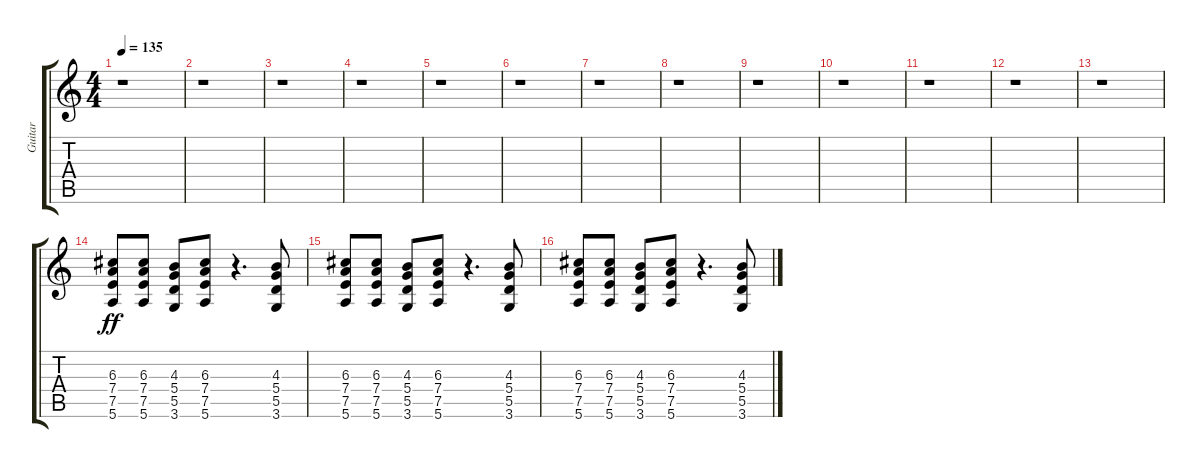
\track ("Guitar" "Guitar") {instrument electricguitarclean}
\staff {score tabs}
\tuning (E4 B3 G3 D3 A2 E2) {hide}
\ts (4 4)
\tempo 135
\clef g2
\ks c
r.1{dy ff instrument electricguitarclean} |
r.1 |
r.1 |
r.1 |
r.1 |
r.1 |
r.1 |
r.1 |
r.1 |
r.1 |
r.1 |
r.1 |
r.1 |
(6.3 7.4 7.5 5.6).8 (6.3 7.4 7.5 5.6).8 (4.3 5.4 5.5 3.6).8 (6.3 7.4 7.5 5.6).8 r.4{d} (4.3 5.4 5.5 3.6).8 |
(6.3 7.4 7.5 5.6).8 (6.3 7.4 7.5 5.6).8 (4.3 5.4 5.5 3.6).8 (6.3 7.4 7.5 5.6).8 r.4{d} (4.3 5.4 5.5 3.6).8 |
(6.3 7.4 7.5 5.6).8 (6.3 7.4 7.5 5.6).8 (4.3 5.4 5.5 3.6).8 (6.3 7.4 7.5 5.6).8 r.4{d} (4.3 5.4 5.5 3.6).8
